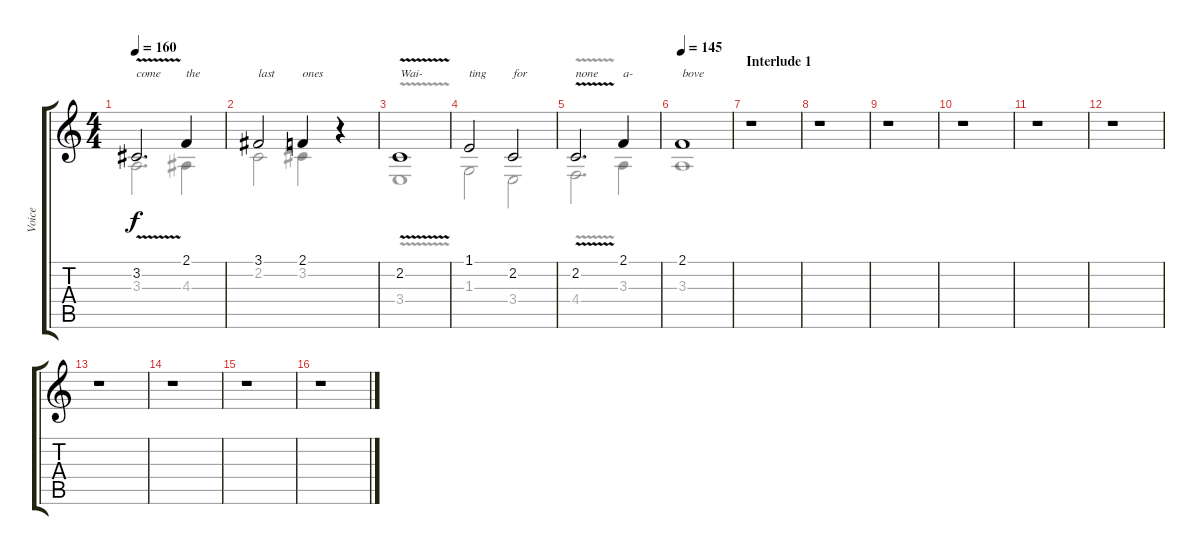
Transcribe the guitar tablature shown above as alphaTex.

\track ("Voice" "Voice") {instrument lead6voice}
\staff {score tabs}
\tuning (Eb4 Bb3 Gb3 Db3 Ab2 Eb2) {hide}
\voice
\ts (4 4)
\tempo 160
\clef g2
\ks c
3.2{v}.2{d txt "come" dy f} 2.1.4{txt "the"} |
3.1.2{txt "last"} 2.1.4{txt "ones"} r.4 |
2.2{v}.1{txt "Wai-"} |
1.1.2{txt "ting"} 2.2.2{txt "for"} |
2.2{v}.2{d txt "none"} 2.1.4{txt "a-"} |
\tempo 145
2.1.1{txt "bove"} |
\section ("" "Interlude 1")
r.1 |
r.1 |
r.1 |
r.1 |
r.1 |
r.1 |
r.1 |
r.1 |
r.1 |
r.1
\voice
\clef g2
\ottava regular
\simile none
\ks c
3.3.2{d dy f} 4.3.4 |
2.2.2 3.2.4 r.4 |
3.4{v}.1 |
1.3.2 3.4.2 |
4.4{v}.2{d} 3.3.4 |
3.3.1 |
|
|
|
|
|
|
|
|
|
